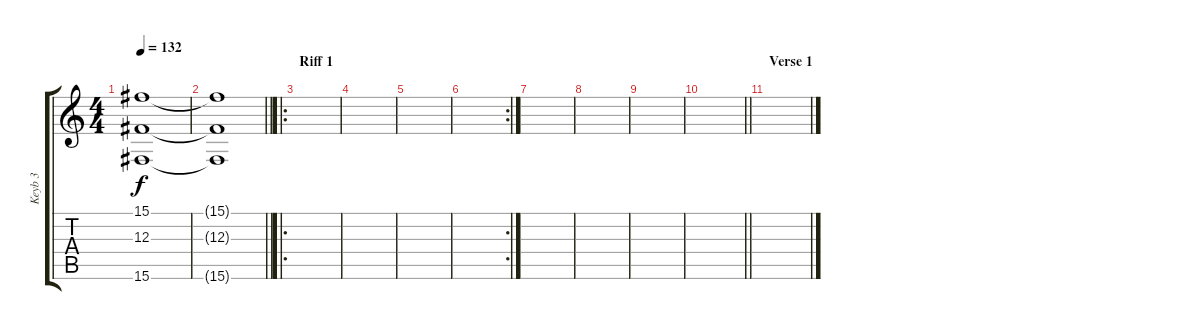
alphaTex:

\track ("Keyb 3" "Keyb 3") {instrument stringensemble2}
\staff {score tabs}
\tuning (Eb4 Bb3 Gb3 Db3 Ab2 Eb2) {hide}
\ts (4 4)
\tempo 132
\clef g2
\ks c
(15.1 12.3 15.6).1{dy f} |
\barLineRight lightlight
(15.1{t} 12.3{t} 15.6{t}).1 |
\ro
\section ("" "Riff 1")
|
|
|
\rc 2
|
|
|
|
\barLineRight lightlight
|
\section ("" "Verse 1")
